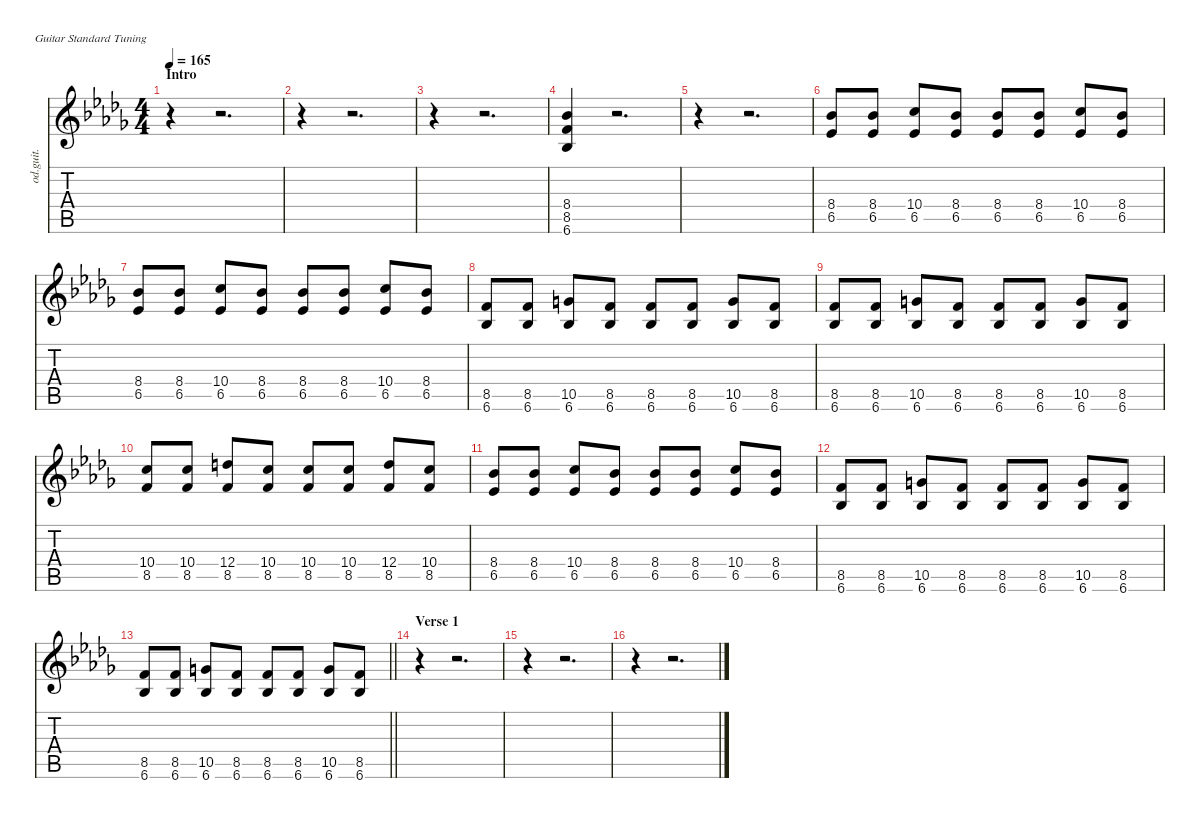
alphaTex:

\defaultSystemsLayout 4
\hideDynamics
\bracketExtendMode nobrackets
\otherSystemsTrackNameOrientation horizontal
\track ("Track 3" "od.guit.") {mute instrument overdrivenguitar}
\staff {score tabs}
\tuning (E4 B3 G3 D3 A2 E2)
\ts (4 4)
\beaming (8 2 2 2 2)
\section ("" "Intro")
\tempo 165
\clef g2
\ks bbminor
r.4{dy f instrument overdrivenguitar beam Down} r.2{d beam Down} |
r.4{beam Down} r.2{d beam Down} |
r.4{beam Down} r.2{d beam Down} |
(8.4{acc b} 8.5{acc forcenatural} 6.6{acc b}).4{beam Up} r.2{d beam Up} |
r.4{beam Down} r.2{d beam Down} |
(8.4{acc b} 6.5{acc b}).8{beam Up} (8.4{acc b} 6.5{acc b}).8{beam Up} (10.4{acc forcenatural} 6.5{acc b}).8{beam Up} (8.4{acc b} 6.5{acc b}).8{beam Up} (8.4{acc b} 6.5{acc b}).8{beam Up} (8.4{acc b} 6.5{acc b}).8{beam Up} (10.4{acc forcenatural} 6.5{acc b}).8{beam Up} (8.4{acc b} 6.5{acc b}).8{beam Up} |
(8.4{acc b} 6.5{acc b}).8{beam Up} (8.4{acc b} 6.5{acc b}).8{beam Up} (10.4{acc forcenatural} 6.5{acc b}).8{beam Up} (8.4{acc b} 6.5{acc b}).8{beam Up} (8.4{acc b} 6.5{acc b}).8{beam Up} (8.4{acc b} 6.5{acc b}).8{beam Up} (10.4{acc forcenatural} 6.5{acc b}).8{beam Up} (8.4{acc b} 6.5{acc b}).8{beam Up} |
(8.5{acc forcenatural} 6.6{acc b}).8{beam Up} (8.5{acc forcenatural} 6.6{acc b}).8{beam Up} (10.5{acc forcenatural} 6.6{acc b}).8{beam Up} (8.5{acc forcenatural} 6.6{acc b}).8{beam Up} (8.5{acc forcenatural} 6.6{acc b}).8{beam Up} (8.5{acc forcenatural} 6.6{acc b}).8{beam Up} (10.5{acc forcenatural} 6.6{acc b}).8{beam Up} (8.5{acc forcenatural} 6.6{acc b}).8{beam Up} |
(8.5{acc forcenatural} 6.6{acc b}).8{beam Up} (8.5{acc forcenatural} 6.6{acc b}).8{beam Up} (10.5{acc forcenatural} 6.6{acc b}).8{beam Up} (8.5{acc forcenatural} 6.6{acc b}).8{beam Up} (8.5{acc forcenatural} 6.6{acc b}).8{beam Up} (8.5{acc forcenatural} 6.6{acc b}).8{beam Up} (10.5{acc forcenatural} 6.6{acc b}).8{beam Up} (8.5{acc forcenatural} 6.6{acc b}).8{beam Up} |
(10.4{acc forcenatural} 8.5{acc forcenatural}).8{beam Up} (10.4{acc forcenatural} 8.5{acc forcenatural}).8{beam Up} (12.4{acc forcenatural} 8.5{acc forcenatural}).8{beam Up} (10.4{acc forcenatural} 8.5{acc forcenatural}).8{beam Up} (10.4{acc forcenatural} 8.5{acc forcenatural}).8{beam Up} (10.4{acc forcenatural} 8.5{acc forcenatural}).8{beam Up} (12.4{acc forcenatural} 8.5{acc forcenatural}).8{beam Up} (10.4{acc forcenatural} 8.5{acc forcenatural}).8{beam Up} |
(8.4{acc b} 6.5{acc b}).8{beam Up} (8.4{acc b} 6.5{acc b}).8{beam Up} (10.4{acc forcenatural} 6.5{acc b}).8{beam Up} (8.4{acc b} 6.5{acc b}).8{beam Up} (8.4{acc b} 6.5{acc b}).8{beam Up} (8.4{acc b} 6.5{acc b}).8{beam Up} (10.4{acc forcenatural} 6.5{acc b}).8{beam Up} (8.4{acc b} 6.5{acc b}).8{beam Up} |
(8.5{acc forcenatural} 6.6{acc b}).8{beam Up} (8.5{acc forcenatural} 6.6{acc b}).8{beam Up} (10.5{acc forcenatural} 6.6{acc b}).8{beam Up} (8.5{acc forcenatural} 6.6{acc b}).8{beam Up} (8.5{acc forcenatural} 6.6{acc b}).8{beam Up} (8.5{acc forcenatural} 6.6{acc b}).8{beam Up} (10.5{acc forcenatural} 6.6{acc b}).8{beam Up} (8.5{acc forcenatural} 6.6{acc b}).8{beam Up} |
\barLineRight lightlight
(8.5{acc forcenatural} 6.6{acc b}).8{beam Up} (8.5{acc forcenatural} 6.6{acc b}).8{beam Up} (10.5{acc forcenatural} 6.6{acc b}).8{beam Up} (8.5{acc forcenatural} 6.6{acc b}).8{beam Up} (8.5{acc forcenatural} 6.6{acc b}).8{beam Up} (8.5{acc forcenatural} 6.6{acc b}).8{beam Up} (10.5{acc forcenatural} 6.6{acc b}).8{beam Up} (8.5{acc forcenatural} 6.6{acc b}).8{beam Up} |
\section ("" "Verse 1")
r.4{beam Down} r.2{d beam Down} |
r.4{beam Down} r.2{d beam Down} |
r.4{beam Down} r.2{d beam Down}
